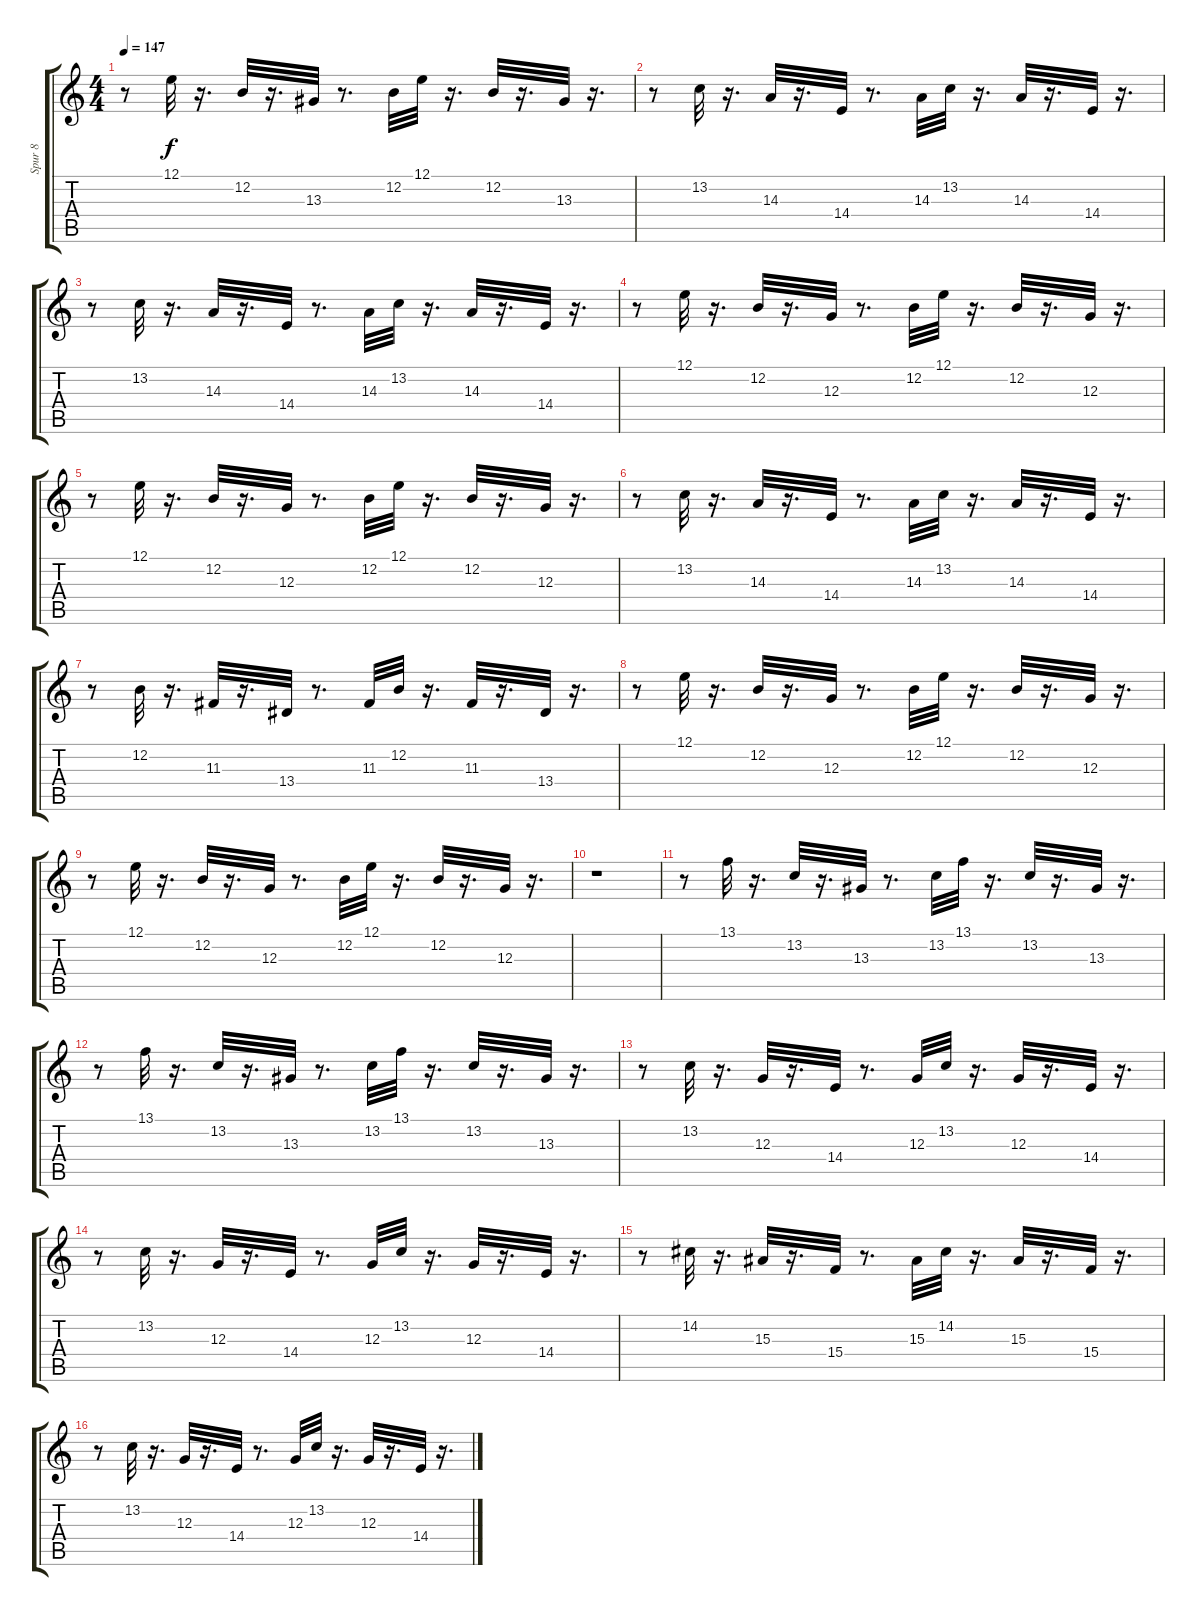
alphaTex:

\track ("Spur 8" "Spur 8") {instrument musicbox}
\staff {score tabs}
\tuning (E4 B3 G3 D3 A2 E2) {hide}
\ts (4 4)
\tempo 147
\clef g2
\ks c
r.8{dy f} 12.1.32 r.16{d} 12.2.32 r.16{d} 13.3.32 r.8{d} 12.2.32 12.1.32 r.16{d} 12.2.32 r.16{d} 13.3.32 r.16{d} |
r.8 13.2.32 r.16{d} 14.3.32 r.16{d} 14.4.32 r.8{d} 14.3.32 13.2.32 r.16{d} 14.3.32 r.16{d} 14.4.32 r.16{d} |
r.8 13.2.32 r.16{d} 14.3.32 r.16{d} 14.4.32 r.8{d} 14.3.32 13.2.32 r.16{d} 14.3.32 r.16{d} 14.4.32 r.16{d} |
r.8 12.1.32 r.16{d} 12.2.32 r.16{d} 12.3.32 r.8{d} 12.2.32 12.1.32 r.16{d} 12.2.32 r.16{d} 12.3.32 r.16{d} |
r.8 12.1.32 r.16{d} 12.2.32 r.16{d} 12.3.32 r.8{d} 12.2.32 12.1.32 r.16{d} 12.2.32 r.16{d} 12.3.32 r.16{d} |
r.8 13.2.32 r.16{d} 14.3.32 r.16{d} 14.4.32 r.8{d} 14.3.32 13.2.32 r.16{d} 14.3.32 r.16{d} 14.4.32 r.16{d} |
r.8 12.2.32 r.16{d} 11.3.32 r.16{d} 13.4.32 r.8{d} 11.3.32 12.2.32 r.16{d} 11.3.32 r.16{d} 13.4.32 r.16{d} |
r.8 12.1.32 r.16{d} 12.2.32 r.16{d} 12.3.32 r.8{d} 12.2.32 12.1.32 r.16{d} 12.2.32 r.16{d} 12.3.32 r.16{d} |
r.8 12.1.32 r.16{d} 12.2.32 r.16{d} 12.3.32 r.8{d} 12.2.32 12.1.32 r.16{d} 12.2.32 r.16{d} 12.3.32 r.16{d} |
r.1 |
r.8 13.1.32 r.16{d} 13.2.32 r.16{d} 13.3.32 r.8{d} 13.2.32 13.1.32 r.16{d} 13.2.32 r.16{d} 13.3.32 r.16{d} |
r.8 13.1.32 r.16{d} 13.2.32 r.16{d} 13.3.32 r.8{d} 13.2.32 13.1.32 r.16{d} 13.2.32 r.16{d} 13.3.32 r.16{d} |
r.8 13.2.32 r.16{d} 12.3.32 r.16{d} 14.4.32 r.8{d} 12.3.32 13.2.32 r.16{d} 12.3.32 r.16{d} 14.4.32 r.16{d} |
r.8 13.2.32 r.16{d} 12.3.32 r.16{d} 14.4.32 r.8{d} 12.3.32 13.2.32 r.16{d} 12.3.32 r.16{d} 14.4.32 r.16{d} |
r.8 14.2.32 r.16{d} 15.3.32 r.16{d} 15.4.32 r.8{d} 15.3.32 14.2.32 r.16{d} 15.3.32 r.16{d} 15.4.32 r.16{d} |
r.8 13.2.32 r.16{d} 12.3.32 r.16{d} 14.4.32 r.8{d} 12.3.32 13.2.32 r.16{d} 12.3.32 r.16{d} 14.4.32 r.16{d}
